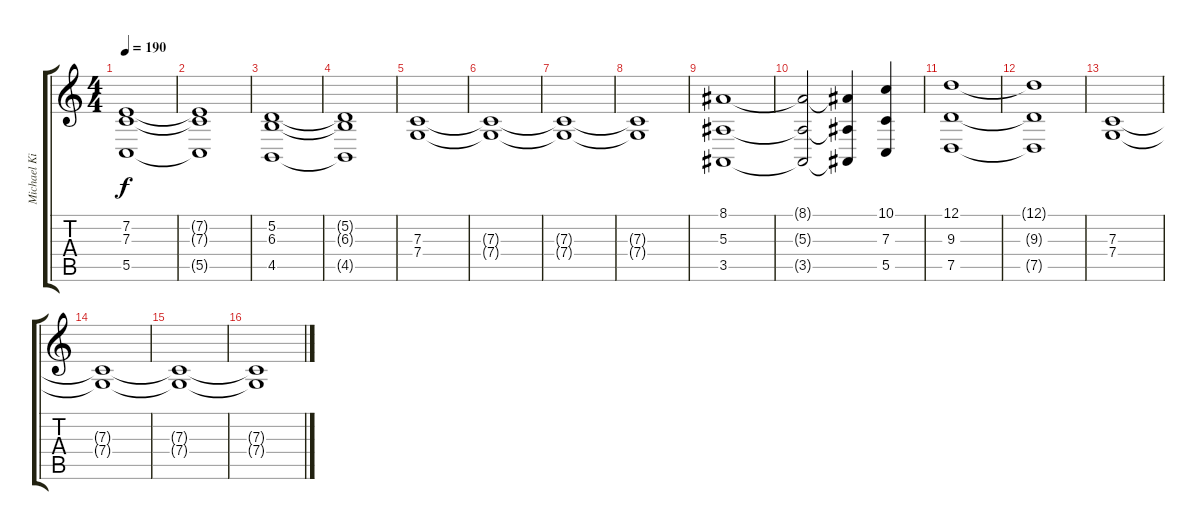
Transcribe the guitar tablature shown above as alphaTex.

\track ("Michael Kirshin" "Michael Ki") {instrument electricpiano2}
\staff {score tabs}
\tuning (D4 A3 F3 C3 G2 D2) {hide}
\ts (4 4)
\tempo 190
\clef g2
\ks c
(7.2 7.3 5.5).1{dy f} |
(7.2{t} 7.3{t} 5.5{t}).1 |
(5.2 6.3 4.5).1 |
(5.2{t} 6.3{t} 4.5{t}).1 |
(7.3 7.4).1{instrument tremolostrings} |
(7.3{t} 7.4{t}).1 |
(7.3{t} 7.4{t}).1 |
(7.3{t} 7.4{t}).1 |
(8.1 5.3 3.5).1 |
(8.1{t} 5.3{t} 3.5{t}).2 (8.1{t} 5.3{t} 3.5{t}).4 (10.1 7.3 5.5).4 |
(12.1 9.3 7.5).1 |
(12.1{t} 9.3{t} 7.5{t}).1 |
(7.3 7.4).1{instrument tremolostrings} |
(7.3{t} 7.4{t}).1 |
(7.3{t} 7.4{t}).1 |
(7.3{t} 7.4{t}).1
